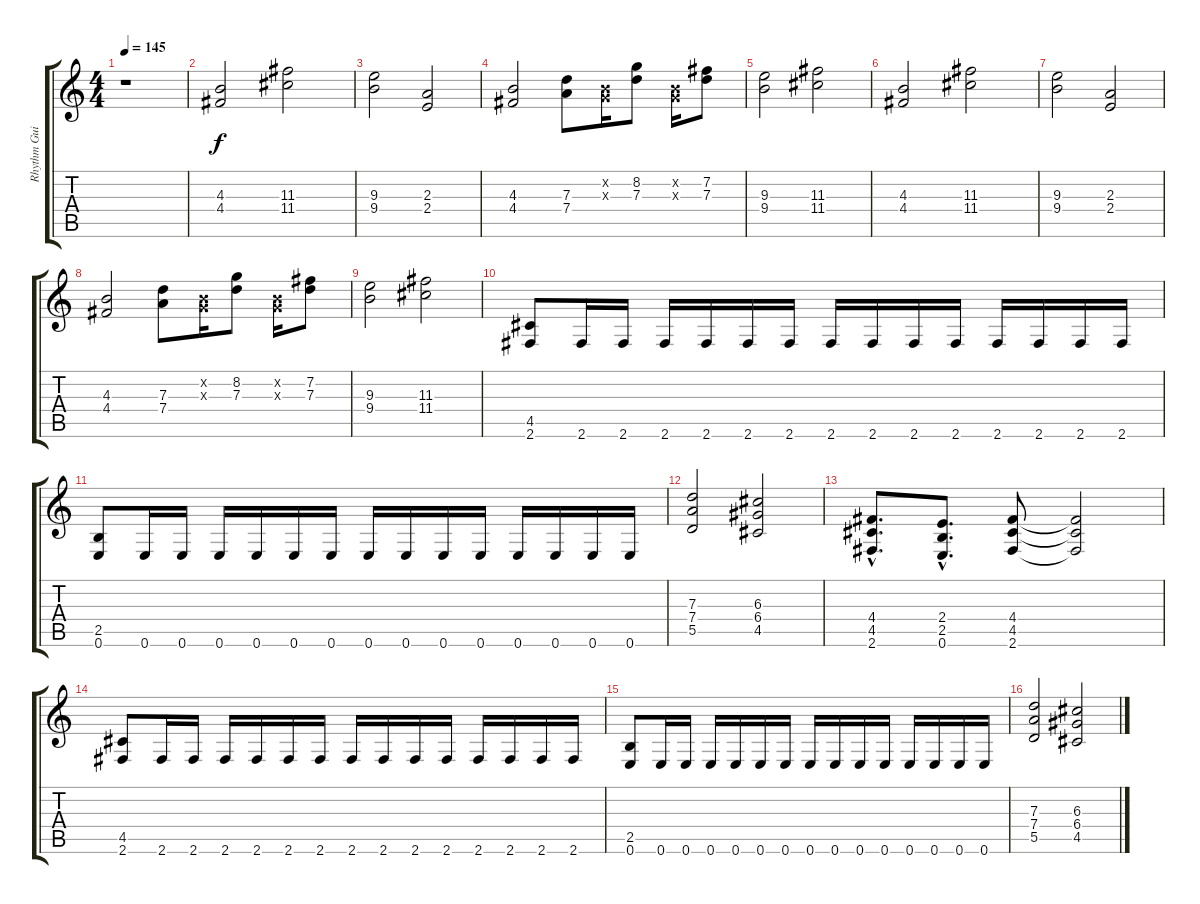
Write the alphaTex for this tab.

\track ("Rhythm Guitar 2" "Rhythm Gui") {instrument overdrivenguitar}
\staff {score tabs}
\tuning (E4 B3 G3 D3 A2 E2) {hide}
\ts (4 4)
\tempo 145
\clef g2
\ks c
r.1{dy f instrument overdrivenguitar} |
(4.3 4.4).2 (11.3 11.4).2 |
(9.3 9.4).2 (2.3 2.4).2 |
(4.3 4.4).2 (7.3 7.4).8 (0.2{x} 0.3{x}).16 (8.2 7.3).8 (0.2{x} 0.3{x}).16 (7.2 7.3).8 |
(9.3 9.4).2 (11.3 11.4).2 |
(4.3 4.4).2 (11.3 11.4).2 |
(9.3 9.4).2 (2.3 2.4).2 |
(4.3 4.4).2 (7.3 7.4).8 (0.2{x} 0.3{x}).16 (8.2 7.3).8 (0.2{x} 0.3{x}).16 (7.2 7.3).8 |
(9.3 9.4).2 (11.3 11.4).2 |
(4.5 2.6).8 2.6.16 2.6.16 2.6.16 2.6.16 2.6.16 2.6.16 2.6.16 2.6.16 2.6.16 2.6.16 2.6.16 2.6.16 2.6.16 2.6.16 |
(2.5 0.6).8 0.6.16 0.6.16 0.6.16 0.6.16 0.6.16 0.6.16 0.6.16 0.6.16 0.6.16 0.6.16 0.6.16 0.6.16 0.6.16 0.6.16 |
(7.3 7.4 5.5).2 (6.3 6.4 4.5).2 |
(4.4{hac} 4.5{hac} 2.6{hac}).8{d} (2.4{hac} 2.5{hac} 0.6{hac}).8{d} (4.4 4.5 2.6).8 (4.4{t} 4.5{t} 2.6{t}).2 |
(4.5 2.6).8 2.6.16 2.6.16 2.6.16 2.6.16 2.6.16 2.6.16 2.6.16 2.6.16 2.6.16 2.6.16 2.6.16 2.6.16 2.6.16 2.6.16 |
(2.5 0.6).8 0.6.16 0.6.16 0.6.16 0.6.16 0.6.16 0.6.16 0.6.16 0.6.16 0.6.16 0.6.16 0.6.16 0.6.16 0.6.16 0.6.16 |
(7.3 7.4 5.5).2 (6.3 6.4 4.5).2
